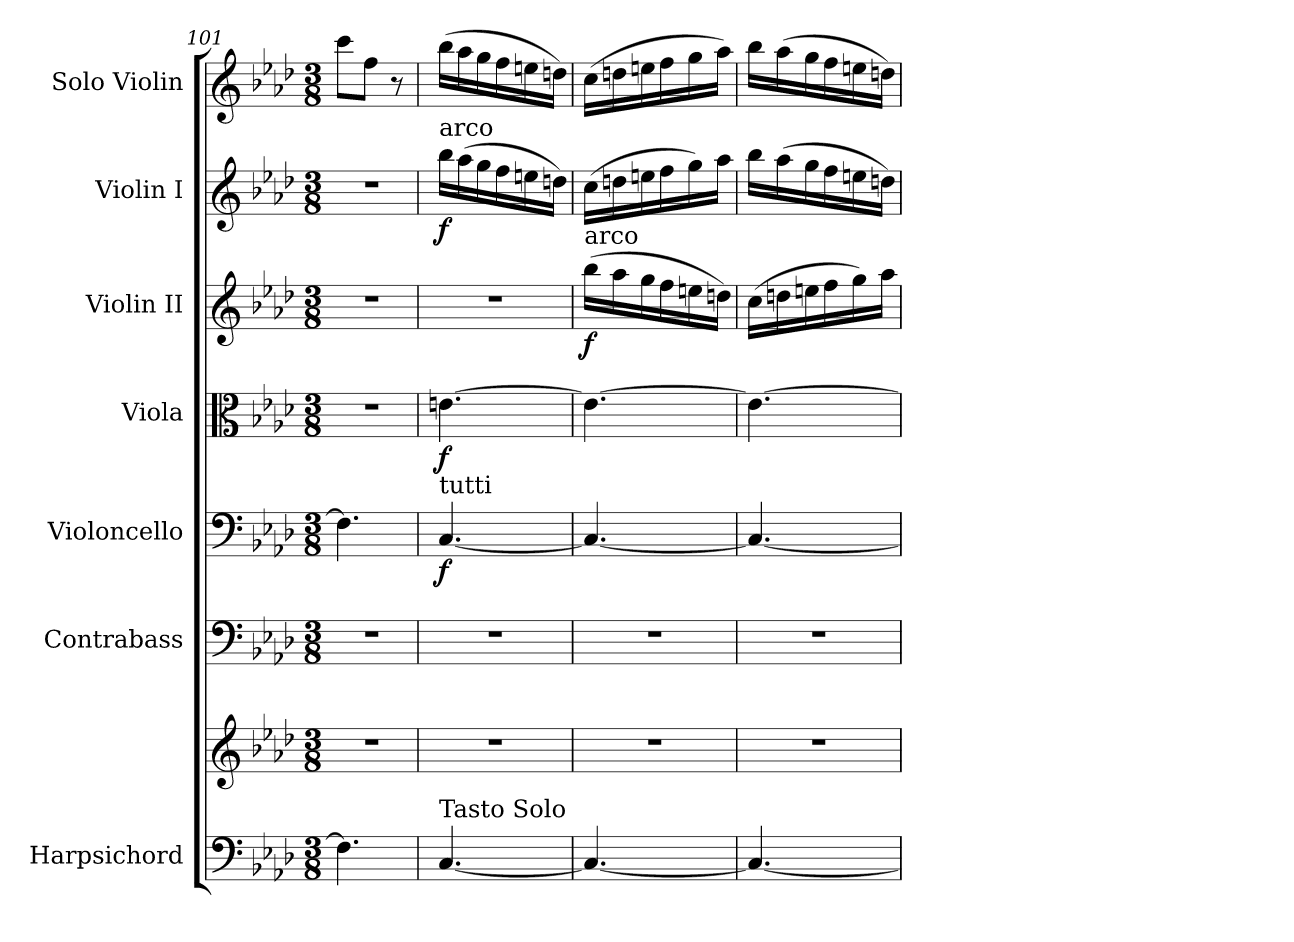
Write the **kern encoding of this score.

**kern	**kern	**kern	**kern	**dynam	**kern	**dynam	**kern	**dynam	**kern	**dynam	**kern
*part7	*part7	*part6	*part5	*part5	*part4	*part4	*part3	*part3	*part2	*part2	*part1
*staff8	*staff7	*staff6	*staff5	*staff5	*staff4	*staff4	*staff3	*staff3	*staff2	*staff2	*staff1
*I"Harpsichord	*	*I"Contrabass	*I"Violoncello	*	*I"Viola	*	*I"Violin II	*	*I"Violin I	*	*I"Solo Violin
*I'Hch.	*	*I'Cb.	*I'Vc.	*	*I'Vla.	*	*I'Vln. II	*	*I'Vln. I	*	*I'Vln.
*clefF4	*clefG2	*clefF4	*clefF4	*	*clefC3	*	*clefG2	*	*clefG2	*	*clefG2
*	*	*ITrd7c12	*	*	*	*	*	*	*	*	*
*k[b-e-a-d-]	*k[b-e-a-d-]	*k[b-e-a-d-]	*k[b-e-a-d-]	*	*k[b-e-a-d-]	*	*k[b-e-a-d-]	*	*k[b-e-a-d-]	*	*k[b-e-a-d-]
*M3/8	*M3/8	*M3/8	*M3/8	*	*M3/8	*	*M3/8	*	*M3/8	*	*M3/8
=101	=101	=101	=101	=101	=101	=101	=101	=101	=101	=101	=101
4.F\]	4.r	4.r	4.F\]	.	4.r	.	4.r	.	4.r	.	8ccc\L
.	.	.	.	.	.	.	.	.	.	.	8ff\J
.	.	.	.	.	.	.	.	.	.	.	8r
!!LO:PB:g=z
=102	=102	=102	=102	=102	=102	=102	=102	=102	=102	=102	=102
!	!	!	!	!	!	!	!	!	!LO:TX:a:t=arco	!	!
!	!	!	!LO:TX:a:t=tutti	!	!	!	!	!	!	!	!
!LO:TX:a:t=Tasto Solo	!	!	!	!	!	!	!	!	!	!	!
!	!	!	!	!LO:DY:b	!	!LO:DY:b	!	!	!	!LO:DY:b	!
[4.C/	4.r	4.r	[4.C/	f	[4.en\	f	4.r	.	16bb-\LL	f	(>16bb-\LL
.	.	.	.	.	.	.	.	.	(>16aa-\	.	16aa-\
.	.	.	.	.	.	.	.	.	16gg\	.	16gg\
.	.	.	.	.	.	.	.	.	16ff\	.	16ff\
.	.	.	.	.	.	.	.	.	16een\	.	16een\
.	.	.	.	.	.	.	.	.	16ddn\JJ)	.	16ddn\JJ)
=103	=103	=103	=103	=103	=103	=103	=103	=103	=103	=103	=103
!	!	!	!	!	!	!	!LO:TX:a:t=arco	!	!	!	!
!	!	!	!	!	!	!	!	!LO:DY:b	!	!	!
4.C/_	4.r	4.r	4.C/_	.	4.e\_	.	(>16bb-\LL	f	(>16cc\LL	.	(>16cc\LL
.	.	.	.	.	.	.	16aa-\	.	16ddn\	.	16ddn\
.	.	.	.	.	.	.	16gg\	.	16een\	.	16een\
.	.	.	.	.	.	.	16ff\	.	16ff\	.	16ff\
.	.	.	.	.	.	.	16een\	.	16gg\)	.	16gg\
.	.	.	.	.	.	.	16ddn\JJ)	.	16aa-\JJ	.	16aa-\JJ)
=104	=104	=104	=104	=104	=104	=104	=104	=104	=104	=104	=104
4.C/_	4.r	4.r	4.C/_	.	4.e\_	.	(>16cc\LL	.	16bb-\LL	.	16bb-\LL
.	.	.	.	.	.	.	16ddn\	.	(>16aa-\	.	(>16aa-\
.	.	.	.	.	.	.	16een\	.	16gg\	.	16gg\
.	.	.	.	.	.	.	16ff\	.	16ff\	.	16ff\
.	.	.	.	.	.	.	16gg\)	.	16een\	.	16een\
.	.	.	.	.	.	.	16aa-\JJ	.	16ddn\JJ)	.	16ddn\JJ)
=	=	=	=	=	=	=	=	=	=	=	=
*-	*-	*-	*-	*-	*-	*-	*-	*-	*-	*-	*-
